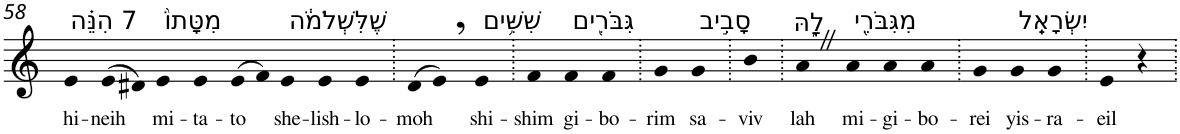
**kern	**text
*part1	*part1
*staff1	*staff1
*I"Piano	*
*I'Pno	*
!!LO:PB:g=z
*clefG2	*
*k[]	*
=58	=58
!LO:TX:a:t=7 הִנֵּ֗ה	!
!	!LO:LY:b
4e	hi-
!	!LO:LY:b
(>8e	-neih
8d#X)	.
!LO:TX:a:t=מִטָּתוֹ֙	!
!	!LO:LY:b
4e	mi-
!	!LO:LY:b
4e	-ta-
!	!LO:LY:b
(>8e	-to
8f)	.
!LO:TX:a:t=שֶׁלִּשְׁלֹמֹ֔ה	!
!	!LO:LY:b
4e	she-
!	!LO:LY:b
4e	-lish-
!	!LO:LY:b
4e	-lo-
=59.	=59.
!	!LO:LY:b
(>8d	-moh
8e,)	.
!LO:TX:a:t=שִׁשִּׁ֥ים	!
!	!LO:LY:b
4e	shi-
=60.	=60.
!	!LO:LY:b
4f	-shim
!LO:TX:a:t=גִּבֹּרִ֖ים	!
!	!LO:LY:b
4f	gi-
!	!LO:LY:b
4f	-bo-
=61.	=61.
!	!LO:LY:b
4g	-rim
!LO:TX:a:t=סָבִ֣יב	!
!	!LO:LY:b
4g	sa-
=62.	=62.
!	!LO:LY:b
4b	-viv
=63.	=63.
!LO:TX:a:t=לָ֑הּ	!
!	!LO:LY:b
4aZ	lah
!LO:TX:a:t=מִגִּבֹּרֵ֖י	!
!	!LO:LY:b
4a	mi-
!	!LO:LY:b
4a	-gi-
!	!LO:LY:b
4a	-bo-
=64.	=64.
!	!LO:LY:b
4g	-rei
!LO:TX:a:t=יִשְׂרָאֵֽל	!
!	!LO:LY:b
4g	yis-
!	!LO:LY:b
4g	-ra-
=65.	=65.
!	!LO:LY:b
4e	-eil
4r	.
=.	=.
*-	*-
